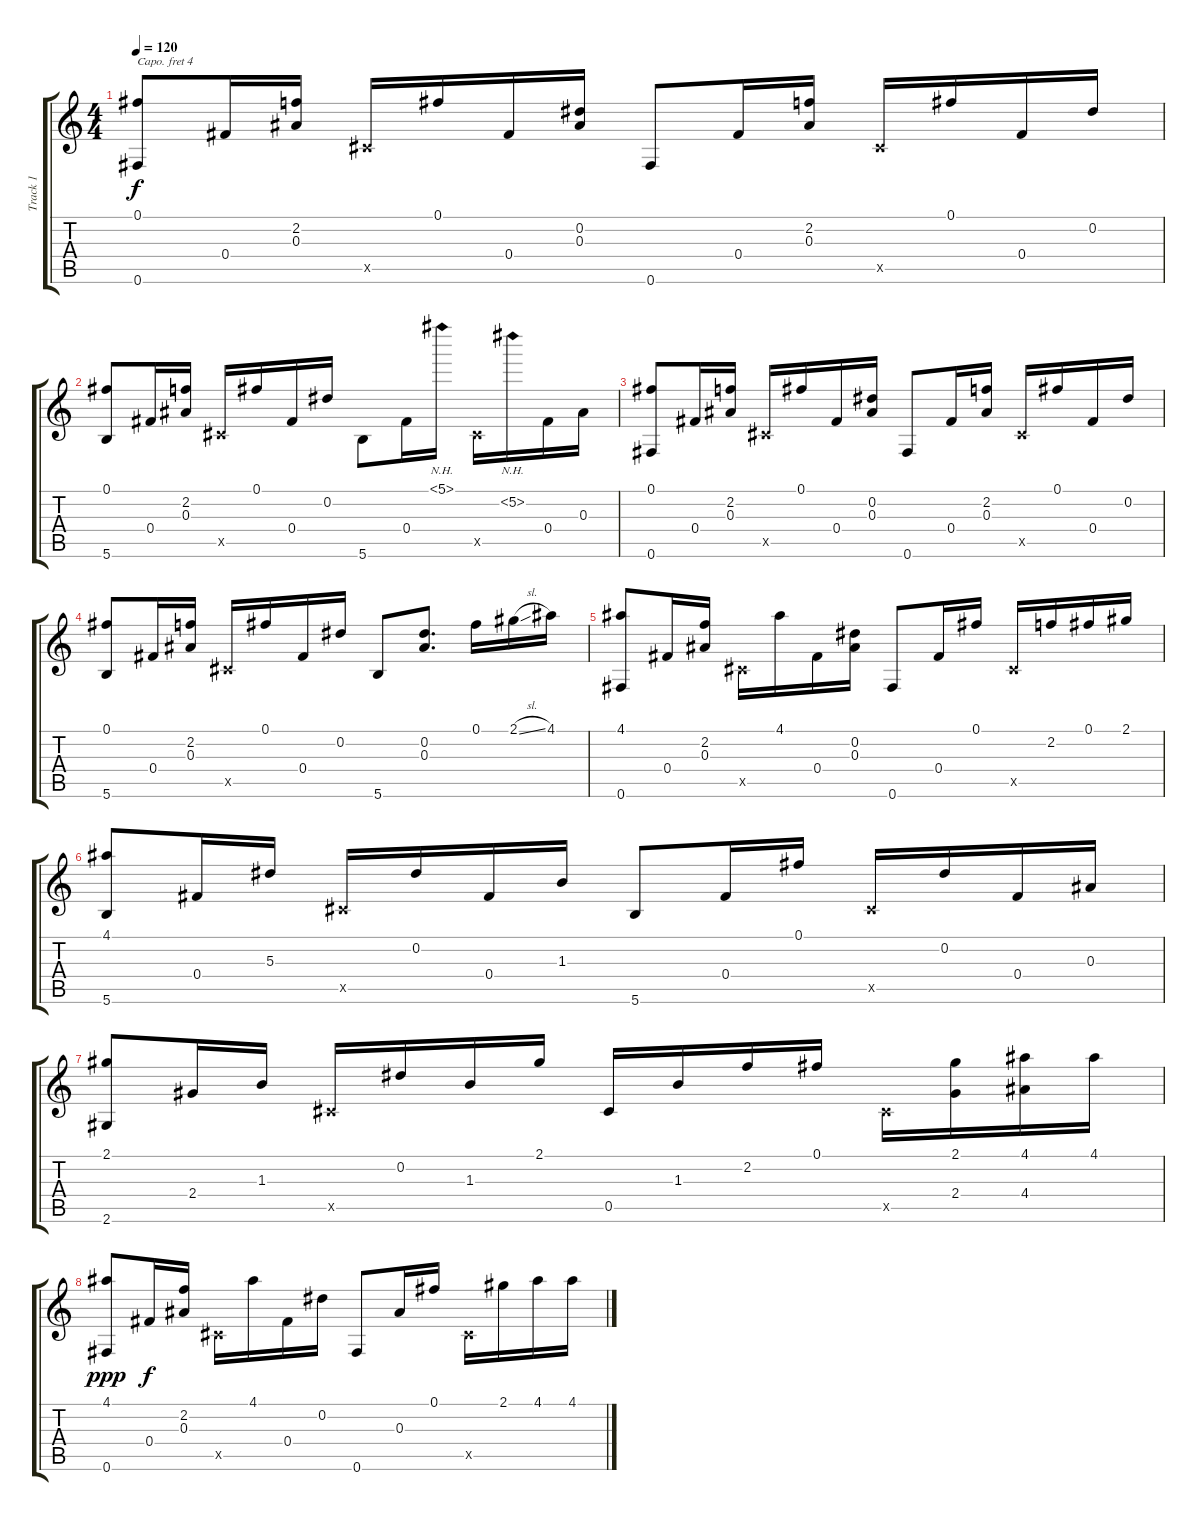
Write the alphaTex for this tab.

\track ("Track 1" "Track 1") {instrument acousticguitarsteel}
\staff {score tabs}
\capo 4
\tuning (D4 B3 Gb3 D3 A2 D2) {hide}
\ts (4 4)
\tempo 120
\tempo 80
\tempo 120
\clef g2
\ks c
(0.1 0.6).8{dy f instrument acousticguitarsteel} 0.4.16 (2.2 0.3).16 0.5{x}.16 0.1.16 0.4.16 (0.2 0.3).16 0.6.8 0.4.16 (2.2 0.3).16 0.5{x}.16 0.1.16 0.4.16 0.2.16 |
(0.1 5.6).8 0.4.16 (2.2 0.3).16 0.5{x}.16 0.1.16 0.4.16 0.2.16 5.6.8 0.4.16 5.1{nh}.16 0.5{x}.16 5.2{nh}.16 0.4.16 0.3.16 |
(0.1 0.6).8 0.4.16 (2.2 0.3).16 0.5{x}.16 0.1.16 0.4.16 (0.2 0.3).16 0.6.8 0.4.16 (2.2 0.3).16 0.5{x}.16 0.1.16 0.4.16 0.2.16 |
(0.1 5.6).8 0.4.16 (2.2 0.3).16 0.5{x}.16 0.1.16 0.4.16 0.2.16 5.6.8 (0.2 0.3).8{d} 0.1.16 2.1{sl}.16 4.1.16 |
(4.1 0.6).8 0.4.16 (2.2 0.3).16 0.5{x}.16 4.1.16 0.4.16 (0.2 0.3).16 0.6.8 0.4.16 0.1.16 0.5{x}.16 2.2.16 0.1.16 2.1.16 |
(4.1 5.6).8 0.4.16 5.3.16 0.5{x}.16 0.2.16 0.4.16 1.3.16 5.6.8 0.4.16 0.1.16 0.5{x}.16 0.2.16 0.4.16 0.3.16 |
(2.1 2.6).8 2.4.16 1.3.16 0.5{x}.16 0.2.16 1.3.16 2.1.16 0.5.16 1.3.16 2.2.16 0.1.16 0.5{x}.16 (2.1 2.4).16 (4.1 4.4).16 4.1.16 |
(4.1 0.6).8{dy ppp} 0.4.16{dy f} (2.2 0.3).16 0.5{x}.16 4.1.16 0.4.16 0.2.16 0.6.8 0.3.16 0.1.16 0.5{x}.16 2.1.16 4.1.16 4.1.16
